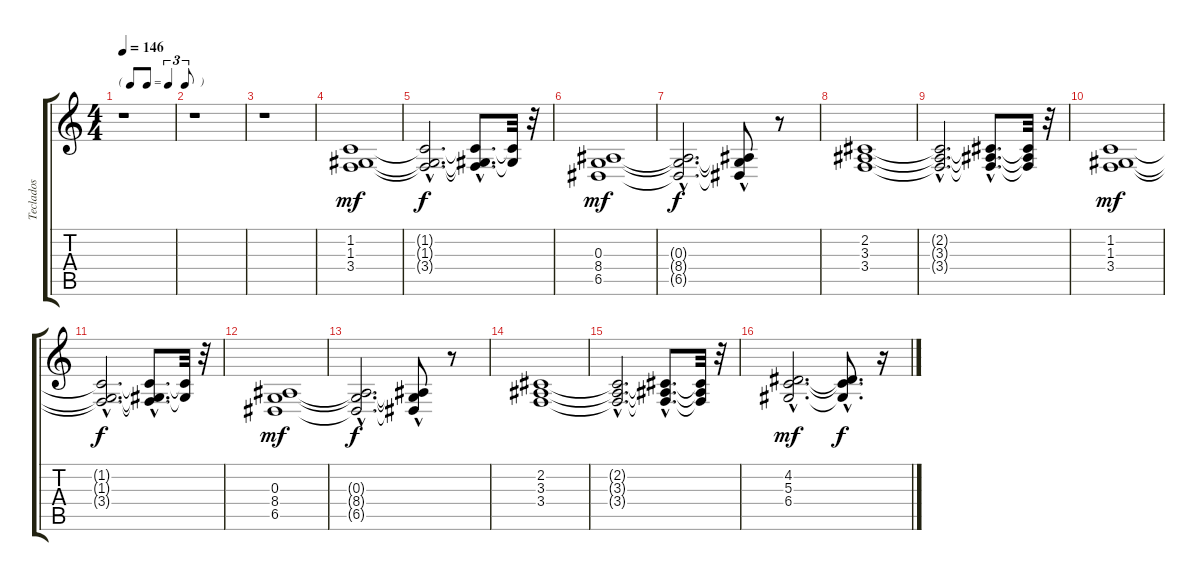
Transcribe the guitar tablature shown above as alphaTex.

\track ("Teclados" "Teclados") {instrument pad2warm}
\staff {score tabs}
\tuning (E4 B3 G3 D3 A2 E2) {hide}
\ts (4 4)
\tf triplet8th
\tempo 146
\clef g2
\ks c
r.1{dy mf} |
r.1 |
r.1 |
(1.2 1.3 3.4).1{volume 10 balance 8 instrument pad2warm} |
(1.2{hac t} 1.3{hac t} 3.4{hac t}).2{d dy f} (1.2{hac t} 1.3{hac t} 3.4{hac t}).8{d} (1.2{t} 1.3{t}).32 r.32 |
(0.3 8.4 6.5).1{dy mf} |
(0.3{hac t} 8.4{hac t} 6.5{hac t}).2{d dy f} (0.3{hac t} 8.4{t} 6.5{t}).8 r.8 |
(2.2 3.3 3.4).1 |
(2.2{hac t} 3.3{hac t} 3.4{hac t}).2{d} (2.2{hac t} 3.3{hac t} 3.4{hac t}).8{d} (2.2{t} 3.3{t} 3.4{t}).32 r.32 |
(1.2 1.3 3.4).1{dy mf} |
(1.2{hac t} 1.3{hac t} 3.4{hac t}).2{d dy f} (1.2{hac t} 1.3{hac t} 3.4{hac t}).8{d} (1.2{t} 1.3{t}).32 r.32 |
(0.3 8.4 6.5).1{dy mf} |
(0.3{hac t} 8.4{hac t} 6.5{hac t}).2{d dy f} (0.3{hac t} 8.4{t} 6.5{t}).8 r.8 |
(2.2 3.3 3.4).1 |
(2.2{hac t} 3.3{hac t} 3.4{hac t}).2{d} (2.2{hac t} 3.3{hac t} 3.4{hac t}).8{d} (2.2{t} 3.3{t} 3.4{t}).32 r.32 |
(4.2{hac} 5.3{hac} 6.4{hac}).2{d dy mf} (4.2{t} 5.3{t} 6.4{hac t}).8{d dy f} r.16
